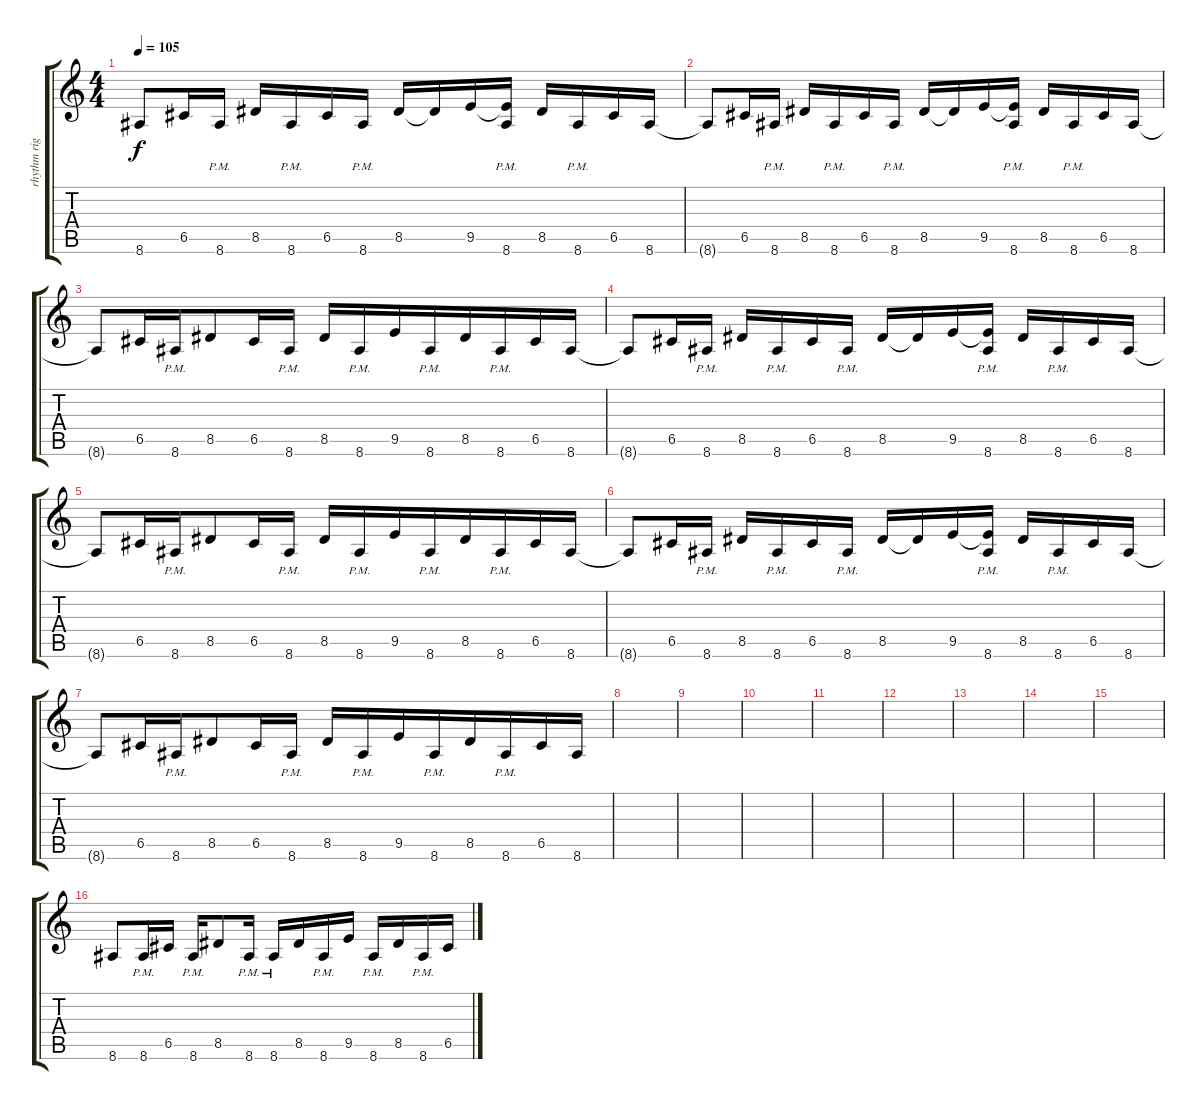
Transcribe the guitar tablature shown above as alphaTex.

\track ("rhythm right" "rhythm rig") {instrument distortionguitar}
\staff {score tabs}
\tuning (D4 A3 F3 C3 G2 D2) {hide}
\ts (4 4)
\tempo 105
\clef g2
\ks c
8.6{t}.8{dy f beam merge} 6.5.16 8.6{pm}.16 8.5.16 8.6{pm}.16{beam merge} 6.5.16 8.6{pm}.16 8.5.16 8.5{t}.16{beam merge} 9.5.16{beam merge} (9.5{t} 8.6{pm}).16 8.5.16{beam merge} 8.6{pm}.16{beam merge} 6.5.16 8.6.16 |
8.6{t}.8{beam merge} 6.5.16 8.6{pm}.16 8.5.16 8.6{pm}.16{beam merge} 6.5.16 8.6{pm}.16 8.5.16 8.5{t}.16{beam merge} 9.5.16{beam merge} (9.5{t} 8.6{pm}).16 8.5.16{beam merge} 8.6{pm}.16{beam merge} 6.5.16 8.6.16 |
8.6{t}.8{beam merge} 6.5.16 8.6{pm}.16{beam merge} 8.5.8 6.5.16 8.6{pm}.16 8.5.16 8.6{pm}.16 9.5.16 8.6{pm}.16{beam merge} 8.5.16 8.6{pm}.16{beam merge} 6.5.16 8.6.16 |
8.6{t}.8{beam merge} 6.5.16 8.6{pm}.16 8.5.16 8.6{pm}.16{beam merge} 6.5.16 8.6{pm}.16 8.5.16 8.5{t}.16{beam merge} 9.5.16{beam merge} (9.5{t} 8.6{pm}).16 8.5.16{beam merge} 8.6{pm}.16{beam merge} 6.5.16 8.6.16 |
8.6{t}.8{beam merge} 6.5.16 8.6{pm}.16{beam merge} 8.5.8 6.5.16 8.6{pm}.16 8.5.16 8.6{pm}.16 9.5.16 8.6{pm}.16{beam merge} 8.5.16 8.6{pm}.16{beam merge} 6.5.16 8.6.16 |
8.6{t}.8{beam merge} 6.5.16 8.6{pm}.16 8.5.16 8.6{pm}.16{beam merge} 6.5.16 8.6{pm}.16 8.5.16 8.5{t}.16{beam merge} 9.5.16{beam merge} (9.5{t} 8.6{pm}).16 8.5.16{beam merge} 8.6{pm}.16{beam merge} 6.5.16 8.6.16 |
8.6{t}.8{beam merge} 6.5.16 8.6{pm}.16{beam merge} 8.5.8 6.5.16 8.6{pm}.16 8.5.16 8.6{pm}.16 9.5.16 8.6{pm}.16{beam merge} 8.5.16 8.6{pm}.16{beam merge} 6.5.16 8.6.16 |
|
|
|
|
|
|
|
|
8.6.8 8.6{pm}.16 6.5.16 8.6{pm}.16{beam merge} 8.5.8{beam merge} 8.6{pm}.16 8.6{pm}.16 8.5.16 8.6{pm}.16{beam merge} 9.5.16 8.6{pm}.16 8.5.16{beam merge} 8.6{pm}.16 6.5.16
